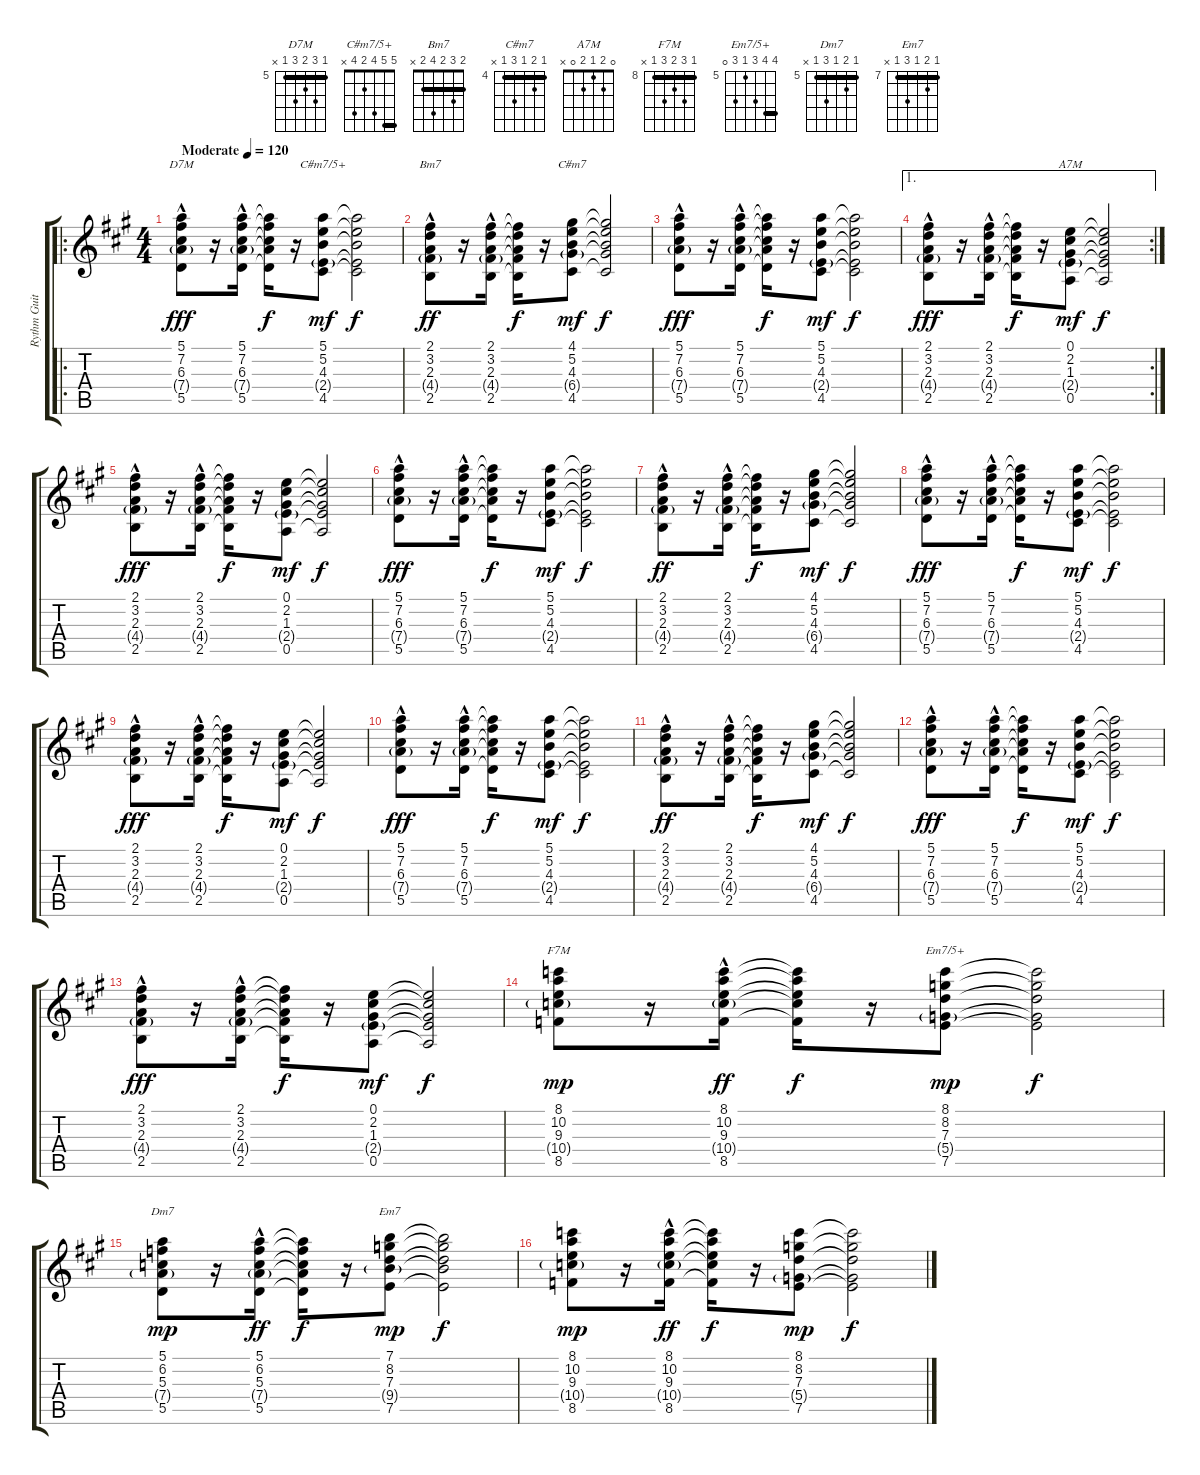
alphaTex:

\track ("Rythm Guitar" "Rythm Guit") {instrument electricguitarjazz}
\staff {score tabs}
\tuning (E4 B3 G3 D3 A2 E2) {hide}
\chord ("D7M" 5 7 6 7 5 x) {firstfret 5 barre 5}
\chord ("C#m7/5+" 5 5 4 2 4 x) {barre 5}
\chord ("Bm7" 2 3 2 4 2 x) {barre 2}
\chord ("C#m7" 4 5 4 6 4 x) {firstfret 4 barre 4}
\chord ("A7M" 0 2 1 2 0 x)
\chord ("F7M" 8 10 9 10 8 x) {firstfret 8 barre 8}
\chord ("Em7/5+" 8 8 7 5 7 0) {firstfret 5 barre 8}
\chord ("Dm7" 5 6 5 7 5 x) {firstfret 5 barre 5}
\chord ("Em7" 7 8 7 9 7 x) {firstfret 7 barre 7}
\ro
\ts (4 4)
\tempo (120 "Moderate")
\clef g2
\ks a
(5.1{hac} 7.2 6.3 7.4{g} 5.5{hac}).8{ch "D7M" dy fff instrument electricguitarjazz} r.16 (5.1{hac} 7.2{hac} 6.3{hac} 7.4{g} 5.5{hac}).16{beam split} (5.1{t} 7.2{t} 6.3{t} 7.4{t} 5.5{t}).16{dy f beam Down} r.16{beam merge} (5.1 5.2 4.3 2.4{g} 4.5).8{ch "C#m7/5+" dy mf} (5.1{t} 5.2{t} 4.3{t} 2.4{t} 4.5{t}).2{dy f beam Down} |
(2.1{hac} 3.2{hac} 2.3{hac} 4.4{g} 2.5{hac}).8{ch "Bm7" dy ff beam Down} r.16 (2.1{hac} 3.2{hac} 2.3{hac} 4.4{g} 2.5{hac}).16{beam Down beam split} (2.1{t} 3.2{t} 2.3{t} 4.4{t} 2.5{t}).16{dy f beam Down} r.16{beam merge} (4.1 5.2 4.3 6.4{g} 4.5).8{ch "C#m7" dy mf beam Down} (4.1{t} 5.2{t} 4.3{t} 6.4{t} 4.5{t}).2{dy f} |
(5.1{hac} 7.2{hac} 6.3 7.4{g} 5.5{hac}).8{dy fff} r.16 (5.1{hac} 7.2{hac} 6.3{hac} 7.4{g} 5.5{hac}).16{beam split} (5.1{t} 7.2{t} 6.3{t} 7.4{t} 5.5{t}).16{dy f beam Down} r.16{beam merge} (5.1 5.2 4.3 2.4{g} 4.5).8{dy mf} (5.1{t} 5.2{t} 4.3{t} 2.4{t} 4.5{t}).2{dy f beam Down} |
\ae 1
\rc 2
(2.1{hac} 3.2{hac} 2.3{hac} 4.4{g} 2.5{hac}).8{dy fff beam Down} r.16 (2.1{hac} 3.2{hac} 2.3{hac} 4.4{g} 2.5{hac}).16{beam Down beam split} (2.1{t} 3.2{t} 2.3{t} 4.4{t} 2.5{t}).16{dy f beam Down} r.16{beam merge} (0.1 2.2 1.3 2.4{g} 0.5).8{ch "A7M" dy mf} (0.1{t} 2.2{t} 1.3{t} 2.4{t} 0.5{t}).2{dy f} |
(2.1{hac} 3.2{hac} 2.3{hac} 4.4{g} 2.5{hac}).8{dy fff beam Down} r.16 (2.1{hac} 3.2{hac} 2.3{hac} 4.4{g} 2.5{hac}).16{beam Down beam split} (2.1{t} 3.2{t} 2.3{t} 4.4{t} 2.5{t}).16{dy f beam Down} r.16{beam merge} (0.1 2.2 1.3 2.4{g} 0.5).8{dy mf} (0.1{t} 2.2{t} 1.3{t} 2.4{t} 0.5{t}).2{dy f} |
(5.1{hac} 7.2 6.3 7.4{g} 5.5{hac}).8{dy fff} r.16 (5.1{hac} 7.2{hac} 6.3{hac} 7.4{g} 5.5{hac}).16{beam split} (5.1{t} 7.2{t} 6.3{t} 7.4{t} 5.5{t}).16{dy f beam Down} r.16{beam merge} (5.1 5.2 4.3 2.4{g} 4.5).8{dy mf} (5.1{t} 5.2{t} 4.3{t} 2.4{t} 4.5{t}).2{dy f beam Down} |
(2.1{hac} 3.2{hac} 2.3{hac} 4.4{g} 2.5{hac}).8{dy ff beam Down} r.16 (2.1{hac} 3.2{hac} 2.3{hac} 4.4{g} 2.5{hac}).16{beam Down beam split} (2.1{t} 3.2{t} 2.3{t} 4.4{t} 2.5{t}).16{dy f beam Down} r.16{beam merge} (4.1 5.2 4.3 6.4{g} 4.5).8{dy mf beam Down} (4.1{t} 5.2{t} 4.3{t} 6.4{t} 4.5{t}).2{dy f} |
(5.1{hac} 7.2{hac} 6.3 7.4{g} 5.5{hac}).8{dy fff} r.16 (5.1{hac} 7.2{hac} 6.3{hac} 7.4{g} 5.5{hac}).16{beam split} (5.1{t} 7.2{t} 6.3{t} 7.4{t} 5.5{t}).16{dy f beam Down} r.16{beam merge} (5.1 5.2 4.3 2.4{g} 4.5).8{dy mf} (5.1{t} 5.2{t} 4.3{t} 2.4{t} 4.5{t}).2{dy f beam Down} |
(2.1{hac} 3.2{hac} 2.3{hac} 4.4{g} 2.5{hac}).8{dy fff beam Down} r.16 (2.1{hac} 3.2{hac} 2.3{hac} 4.4{g} 2.5{hac}).16{beam Down beam split} (2.1{t} 3.2{t} 2.3{t} 4.4{t} 2.5{t}).16{dy f beam Down} r.16{beam merge} (0.1 2.2 1.3 2.4{g} 0.5).8{dy mf} (0.1{t} 2.2{t} 1.3{t} 2.4{t} 0.5{t}).2{dy f} |
(5.1{hac} 7.2 6.3 7.4{g} 5.5{hac}).8{dy fff} r.16 (5.1{hac} 7.2{hac} 6.3{hac} 7.4{g} 5.5{hac}).16{beam split} (5.1{t} 7.2{t} 6.3{t} 7.4{t} 5.5{t}).16{dy f beam Down} r.16{beam merge} (5.1 5.2 4.3 2.4{g} 4.5).8{dy mf} (5.1{t} 5.2{t} 4.3{t} 2.4{t} 4.5{t}).2{dy f beam Down} |
(2.1{hac} 3.2{hac} 2.3{hac} 4.4{g} 2.5{hac}).8{dy ff beam Down} r.16 (2.1{hac} 3.2{hac} 2.3{hac} 4.4{g} 2.5{hac}).16{beam Down beam split} (2.1{t} 3.2{t} 2.3{t} 4.4{t} 2.5{t}).16{dy f beam Down} r.16{beam merge} (4.1 5.2 4.3 6.4{g} 4.5).8{dy mf beam Down} (4.1{t} 5.2{t} 4.3{t} 6.4{t} 4.5{t}).2{dy f} |
(5.1{hac} 7.2{hac} 6.3 7.4{g} 5.5{hac}).8{dy fff} r.16 (5.1{hac} 7.2{hac} 6.3{hac} 7.4{g} 5.5{hac}).16{beam split} (5.1{t} 7.2{t} 6.3{t} 7.4{t} 5.5{t}).16{dy f beam Down} r.16{beam merge} (5.1 5.2 4.3 2.4{g} 4.5).8{dy mf} (5.1{t} 5.2{t} 4.3{t} 2.4{t} 4.5{t}).2{dy f beam Down} |
(2.1{hac} 3.2{hac} 2.3{hac} 4.4{g} 2.5{hac}).8{dy fff beam Down} r.16 (2.1{hac} 3.2{hac} 2.3{hac} 4.4{g} 2.5{hac}).16{beam Down beam split} (2.1{t} 3.2{t} 2.3{t} 4.4{t} 2.5{t}).16{dy f beam Down} r.16{beam merge} (0.1 2.2 1.3 2.4{g} 0.5).8{dy mf} (0.1{t} 2.2{t} 1.3{t} 2.4{t} 0.5{t}).2{dy f} |
(8.1 10.2 9.3 10.4{g} 8.5).8{ch "F7M" dy mp beam Down} r.16 (8.1{hac} 10.2{hac} 9.3{hac} 10.4{g} 8.5{hac}).16{dy ff beam Down beam split} (8.1{t} 10.2{t} 9.3{t} 10.4{t} 8.5{t}).16{dy f beam Down} r.16{beam merge} (8.1 8.2 7.3 5.4{g} 7.5).8{ch "Em7/5+" dy mp beam Down} (8.1{t} 8.2{t} 7.3{t} 5.4{t} 7.5{t}).2{dy f} |
(5.1 6.2 5.3 7.4{g} 5.5).8{ch "Dm7" dy mp beam Down} r.16 (5.1{hac} 6.2{hac} 5.3{hac} 7.4{g} 5.5{hac}).16{dy ff beam Down beam split} (5.1{t} 6.2{t} 5.3{t} 7.4{t} 5.5{t}).16{dy f beam Down} r.16{beam merge} (7.1 8.2 7.3 9.4{g} 7.5).8{ch "Em7" dy mp beam Down} (7.1{t} 8.2{t} 7.3{t} 9.4{t} 7.5{t}).2{dy f} |
(8.1 10.2 9.3 10.4{g} 8.5).8{dy mp beam Down} r.16 (8.1{hac} 10.2{hac} 9.3{hac} 10.4{g} 8.5{hac}).16{dy ff beam Down beam split} (8.1{t} 10.2{t} 9.3{t} 10.4{t} 8.5{t}).16{dy f beam Down} r.16{beam merge} (8.1 8.2 7.3 5.4{g} 7.5).8{dy mp beam Down} (8.1{t} 8.2{t} 7.3{t} 5.4{t} 7.5{t}).2{dy f}
